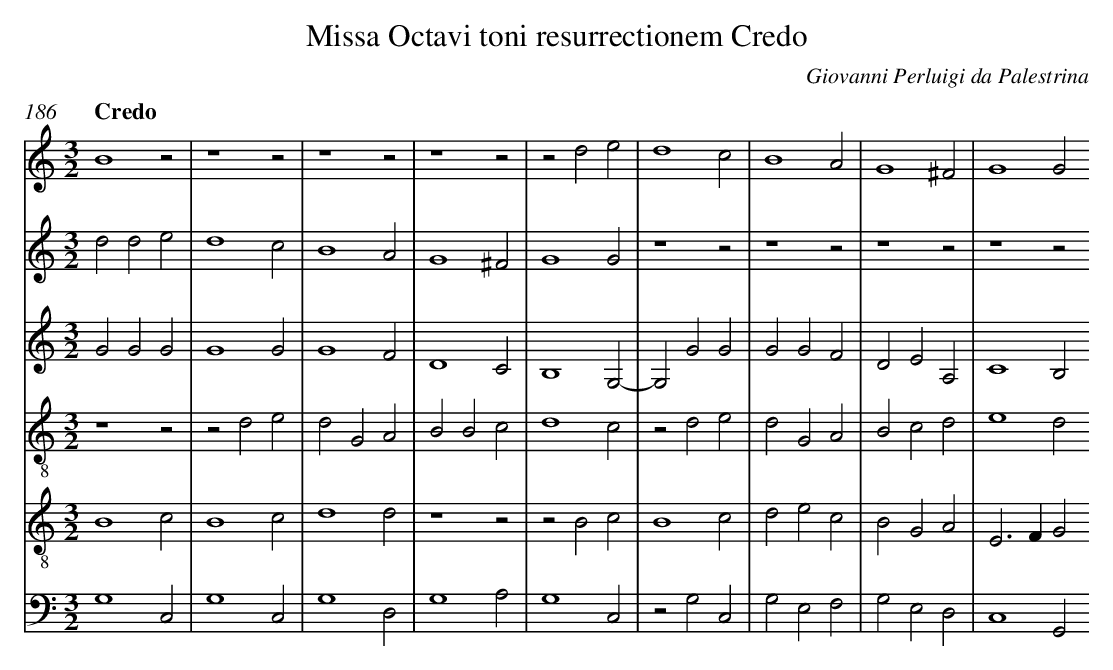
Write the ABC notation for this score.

X:1
T: Missa Octavi toni resurrectionem Credo
C: Giovanni Perluigi da Palestrina
L: 1/4
M: 3/2
Q: "Credo"
V: 1 clef=treble
V: 2 clef=treble
V: 3 clef=treble
V: 4 clef=treble-8
V: 5 clef=treble-8
V: 6 clef=bass
K: C
[V:1] B4z2 |
[V:2] d2d2e2 |
[V:3] G2G2G2 |
[V:4] z4z2 |
[V:5] B4c2 |
[V:6] G,4C,2 |
[V:1] z4z2 |
[V:2] d4c2 |
[V:3] G4G2 |
[V:4] z2d2e2 |
[V:5] B4c2 |
[V:6] G,4C,2 |
[V:1] z4z2 |
[V:2] B4A2 |
[V:3] G4F2 |
[V:4] d2G2A2 |
[V:5] d4d2 |
[V:6] G,4D,2 |
[V:1] z4z2 |
[V:2] G4^F2 |
[V:3] D4C2 |
[V:4] B2B2c2 |
[V:5] z4z2 |
[V:6] G,4A,2 |
[V:1] z2d2e2 |
[V:2] G4G2 |
[V:3] B,4G,2- |
[V:4] d4c2 |
[V:5] z2B2c2 |
[V:6] G,4C,2 |
[V:1] d4c2 |
[V:2] z4z2 |
[V:3] G,2G2G2 |
[V:4] z2d2e2 |
[V:5] B4c2 |
[V:6] z2G,2C,2 |
[V:1] B4A2 |
[V:2] z4z2 |
[V:3] G2G2F2 |
[V:4] d2G2A2 |
[V:5] d2e2c2 |
[V:6] G,2E,2F,2 |
[V:1] G4^F2 |
[V:2] z4z2 |
[V:3] D2E2A,2 |
[V:4] B2c2d2 |
[V:5] B2G2A2 |
[V:6] G,2E,2D,2 |
[V:1] G4G2
[V:2] z4z2
[V:3] C4B,2
[V:4] e4d2
[V:5] E2>F2G2
[V:6] C,4G,,2
